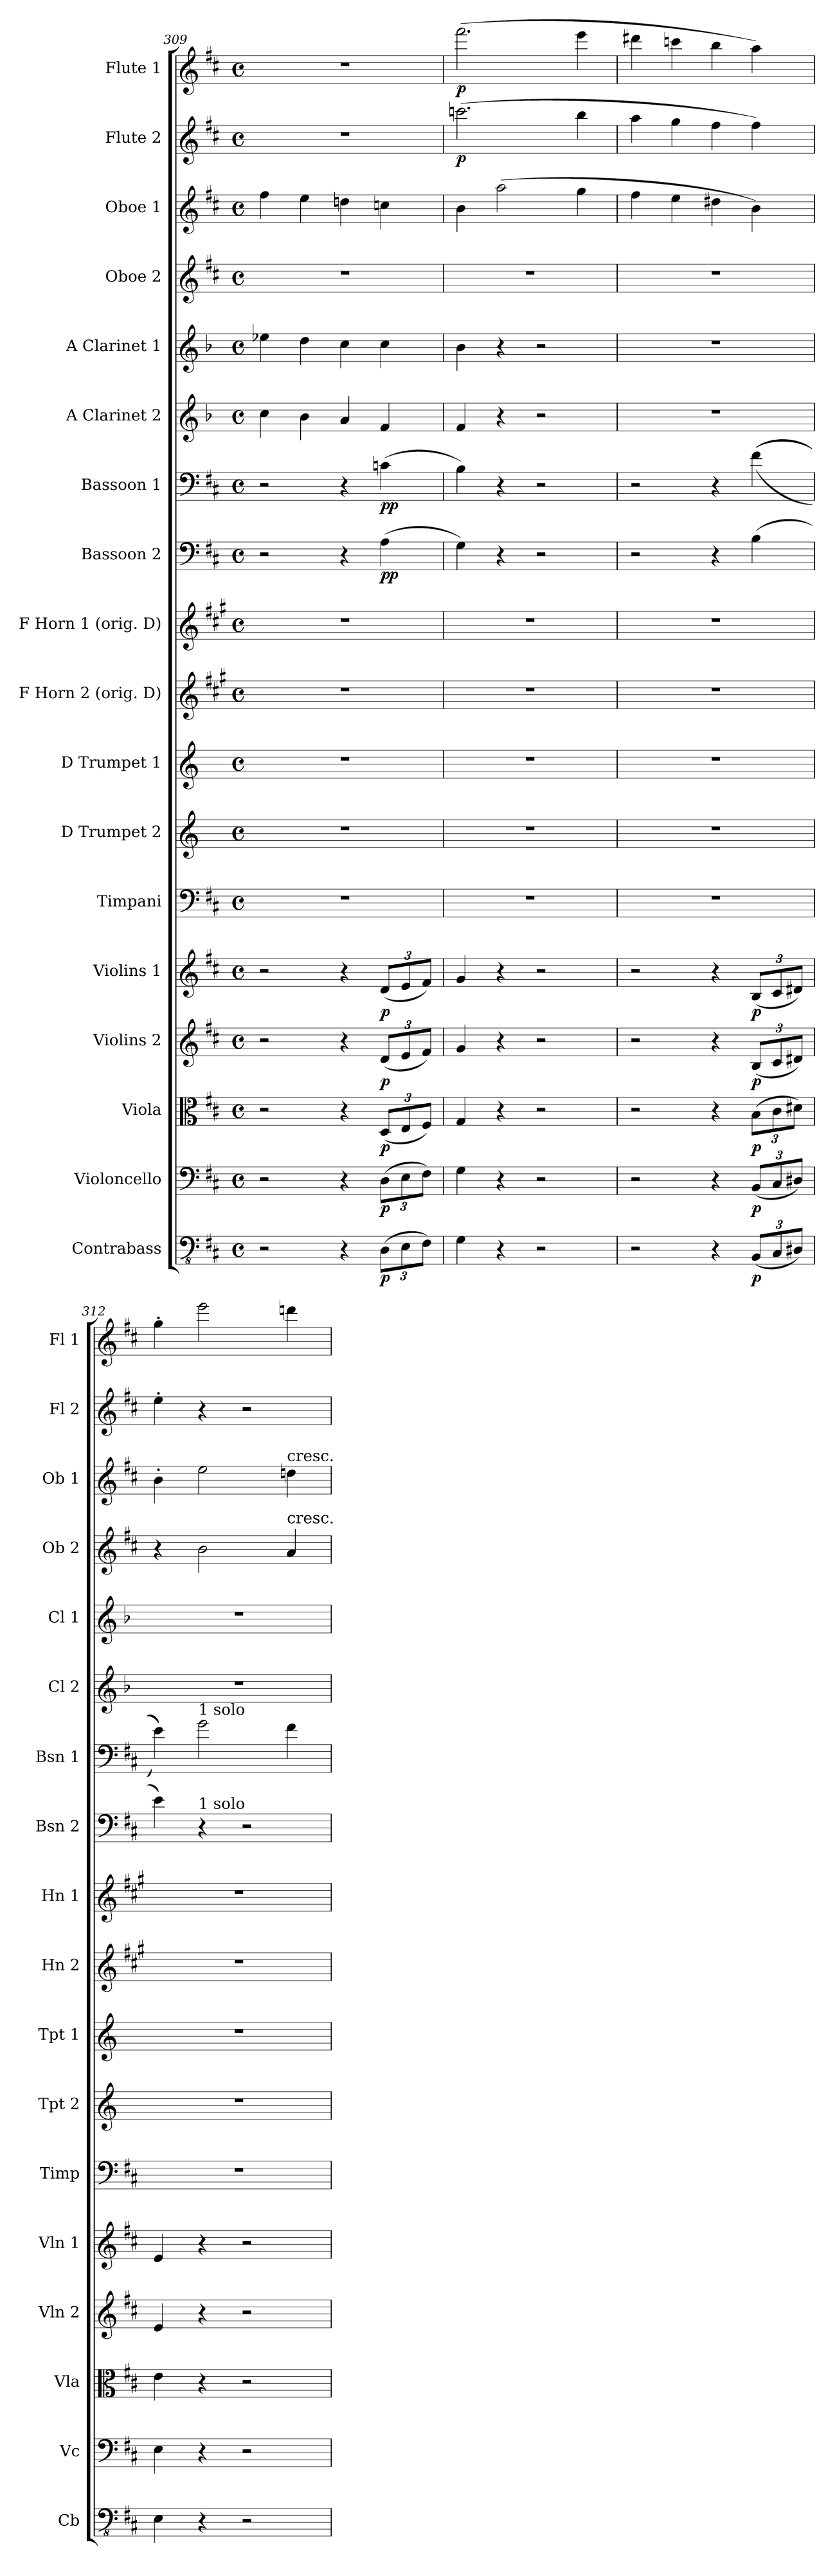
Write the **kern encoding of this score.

**kern	**dynam	**kern	**dynam	**kern	**dynam	**kern	**dynam	**kern	**dynam	**kern	**kern	**kern	**kern	**kern	**kern	**dynam	**kern	**dynam	**kern	**kern	**kern	**kern	**kern	**dynam	**kern	**dynam
*part18	*part18	*part17	*part17	*part16	*part16	*part15	*part15	*part14	*part14	*part13	*part12	*part11	*part10	*part9	*part8	*part8	*part7	*part7	*part6	*part5	*part4	*part3	*part2	*part2	*part1	*part1
*staff18	*staff18	*staff17	*staff17	*staff16	*staff16	*staff15	*staff15	*staff14	*staff14	*staff13	*staff12	*staff11	*staff10	*staff9	*staff8	*staff8	*staff7	*staff7	*staff6	*staff5	*staff4	*staff3	*staff2	*staff2	*staff1	*staff1
*I"Contrabass	*	*I"Violoncello	*	*I"Viola	*	*I"Violins 2	*	*I"Violins 1	*	*I"Timpani	*I"D Trumpet 2	*I"D Trumpet 1	*I"F Horn 2 (orig.  D)	*I"F Horn 1 (orig.  D)	*I"Bassoon 2	*	*I"Bassoon 1	*	*I"A Clarinet 2	*I"A Clarinet 1	*I"Oboe 2	*I"Oboe 1	*I"Flute 2	*	*I"Flute 1	*
*I'Cb	*	*I'Vc	*	*I'Vla	*	*I'Vln 2	*	*I'Vln 1	*	*I'Timp	*I'Tpt 2	*I'Tpt 1	*I'Hn 2	*I'Hn 1	*I'Bsn 2	*	*I'Bsn 1	*	*I'Cl 2	*I'Cl 1	*I'Ob 2	*I'Ob 1	*I'Fl 2	*	*I'Fl 1	*
*clefFv4	*	*clefF4	*	*clefC3	*	*clefG2	*	*clefG2	*	*clefF4	*clefG2	*clefG2	*clefG2	*clefG2	*clefF4	*	*clefF4	*	*clefG2	*clefG2	*clefG2	*clefG2	*clefG2	*	*clefG2	*
*	*	*	*	*	*	*	*	*	*	*	*ITrd-1c-2	*ITrd-1c-2	*ITrd4c7	*ITrd4c7	*	*	*	*	*ITrd2c3	*ITrd2c3	*	*	*	*	*	*
*k[f#c#]	*	*k[f#c#]	*	*k[f#c#]	*	*k[f#c#]	*	*k[f#c#]	*	*k[f#c#]	*k[f#c#]	*k[f#c#]	*k[f#c#]	*k[f#c#]	*k[f#c#]	*	*k[f#c#]	*	*k[f#c#]	*k[f#c#]	*k[f#c#]	*k[f#c#]	*k[f#c#]	*	*k[f#c#]	*
*M4/4	*	*M4/4	*	*M4/4	*	*M4/4	*	*M4/4	*	*M4/4	*M4/4	*M4/4	*M4/4	*M4/4	*M4/4	*	*M4/4	*	*M4/4	*M4/4	*M4/4	*M4/4	*M4/4	*	*M4/4	*
*met(c)	*	*met(c)	*	*met(c)	*	*met(c)	*	*met(c)	*	*met(c)	*met(c)	*met(c)	*met(c)	*met(c)	*met(c)	*	*met(c)	*	*met(c)	*met(c)	*met(c)	*met(c)	*met(c)	*	*met(c)	*
=309	=309	=309	=309	=309	=309	=309	=309	=309	=309	=309	=309	=309	=309	=309	=309	=309	=309	=309	=309	=309	=309	=309	=309	=309	=309	=309
2r	.	2r	.	2r	.	2r	.	2r	.	1r	1r	1r	1r	1r	2r	.	2r	.	4a\	4ccn\	1r	4ff#\	1r	.	1r	.
.	.	.	.	.	.	.	.	.	.	.	.	.	.	.	.	.	.	.	4g\	4b\	.	4ee\	.	.	.	.
4r	.	4r	.	4r	.	4r	.	4r	.	.	.	.	.	.	4r	.	4r	.	4f#/	4a\	.	4ddn\	.	.	.	.
*Xbrackettup	*	*Xbrackettup	*	*Xbrackettup	*	*Xbrackettup	*	*Xbrackettup	*	*	*	*	*	*	*	*	*	*	*	*	*	*	*	*	*	*
!	!LO:DY:b	!	!LO:DY:b	!	!LO:DY:b	!	!LO:DY:b	!	!LO:DY:b	!	!	!	!	!	!	!LO:DY:b	!	!	!	!	!	!	!	!	!	!
!	!	!	!	!	!	!	!	!	!	!	!	!	!	!	!	!LO:DY:n=1:b	!	!LO:DY:b	!	!	!	!	!	!	!	!
!	!	!	!	!	!	!	!	!	!	!	!	!	!	!	!	!	!	!LO:DY:n=1:b	!	!	!	!	!	!	!	!
(>12DD\L	p	(>12D\L	p	(<12D/L	p	(<12d/L	p	(<12d/L	p	.	.	.	.	.	(>4A\	p p	(>4cn\	p p	4d/	4a\	.	4ccn\	.	.	.	.
12EE\	.	12E\	.	12E/	.	12e/	.	12e/	.	.	.	.	.	.	.	.	.	.	.	.	.	.	.	.	.	.
12FF#\J)	.	12F#\J)	.	12F#/J)	.	12f#/J)	.	12f#/J)	.	.	.	.	.	.	.	.	.	.	.	.	.	.	.	.	.	.
=310	=310	=310	=310	=310	=310	=310	=310	=310	=310	=310	=310	=310	=310	=310	=310	=310	=310	=310	=310	=310	=310	=310	=310	=310	=310	=310
!	!	!	!	!	!	!	!	!	!	!	!	!	!	!	!	!	!	!	!	!	!	!	!	!LO:DY:b	!	!LO:DY:b
4GG\	.	4G\	.	4G/	.	4g/	.	4g/	.	1r	1r	1r	1r	1r	4G\)	.	4B\)	.	4d/	4g\	1r	4b\	(>2.cccn\	p	(>2.fff#\	p
4r	.	4r	.	4r	.	4r	.	4r	.	.	.	.	.	.	4r	.	4r	.	4r	4r	.	(>2aa\	.	.	.	.
2r	.	2r	.	2r	.	2r	.	2r	.	.	.	.	.	.	2r	.	2r	.	2r	2r	.	.	.	.	.	.
.	.	.	.	.	.	.	.	.	.	.	.	.	.	.	.	.	.	.	.	.	.	4gg\	4bb\	.	4eee\	.
=311	=311	=311	=311	=311	=311	=311	=311	=311	=311	=311	=311	=311	=311	=311	=311	=311	=311	=311	=311	=311	=311	=311	=311	=311	=311	=311
2r	.	2r	.	2r	.	2r	.	2r	.	1r	1r	1r	1r	1r	2r	.	2r	.	1r	1r	1r	4ff#\	4aa\	.	4ddd#X\	.
.	.	.	.	.	.	.	.	.	.	.	.	.	.	.	.	.	.	.	.	.	.	4ee\	4gg\	.	4cccn\	.
4r	.	4r	.	4r	.	4r	.	4r	.	.	.	.	.	.	4r	.	4r	.	.	.	.	4dd#X\	4ff#\	.	4bb\	.
!	!LO:DY:b	!	!LO:DY:b	!	!LO:DY:b	!	!LO:DY:b	!	!LO:DY:b	!	!	!	!	!	!	!	!	!	!	!	!	!	!	!	!	!
(<12BBB/L	p	(<12BB/L	p	(>12B\L	p	(<12B/L	p	(<12B/L	p	.	.	.	.	.	(>4B\	.	(>(>(>4f#\	.	.	.	.	4b\)	4ff#\)	.	4aa\)	.
12CC#/	.	12C#/	.	12c#\	.	12c#/	.	12c#/	.	.	.	.	.	.	.	.	.	.	.	.	.	.	.	.	.	.
12DD#X/J)	.	12D#X/J)	.	12d#X\J)	.	12d#X/J)	.	12d#X/J)	.	.	.	.	.	.	.	.	.	.	.	.	.	.	.	.	.	.
=312	=312	=312	=312	=312	=312	=312	=312	=312	=312	=312	=312	=312	=312	=312	=312	=312	=312	=312	=312	=312	=312	=312	=312	=312	=312	=312
4EE\	.	4E\	.	4e\	.	4e/	.	4e/	.	1r	1r	1r	1r	1r	4e\)	.	4e\)))	.	1r	1r	4r	4b'\	4ee'\	.	4gg'\	.
!	!	!	!	!	!	!	!	!	!	!	!	!	!	!	!	!	!LO:TX:a:t=1 solo	!	!	!	!	!	!	!	!	!
!	!	!	!	!	!	!	!	!	!	!	!	!	!	!	!LO:TX:a:t=1 solo	!	!	!	!	!	!	!	!	!	!	!
4r	.	4r	.	4r	.	4r	.	4r	.	.	.	.	.	.	4r	.	2g\	.	.	.	2b\	2ee\	4r	.	2eee\	.
2r	.	2r	.	2r	.	2r	.	2r	.	.	.	.	.	.	2r	.	.	.	.	.	.	.	2r	.	.	.
!	!	!	!	!	!	!	!	!	!	!	!	!	!	!	!	!	!	!	!	!	!	!LO:TX:a:t=cresc.	!	!	!	!
!	!	!	!	!	!	!	!	!	!	!	!	!	!	!	!	!	!	!	!	!	!LO:TX:a:t=cresc.	!	!	!	!	!
.	.	.	.	.	.	.	.	.	.	.	.	.	.	.	.	.	4f#\	.	.	.	4a/	4ddn\	.	.	4dddn\	.
=	=	=	=	=	=	=	=	=	=	=	=	=	=	=	=	=	=	=	=	=	=	=	=	=	=	=
*-	*-	*-	*-	*-	*-	*-	*-	*-	*-	*-	*-	*-	*-	*-	*-	*-	*-	*-	*-	*-	*-	*-	*-	*-	*-	*-
